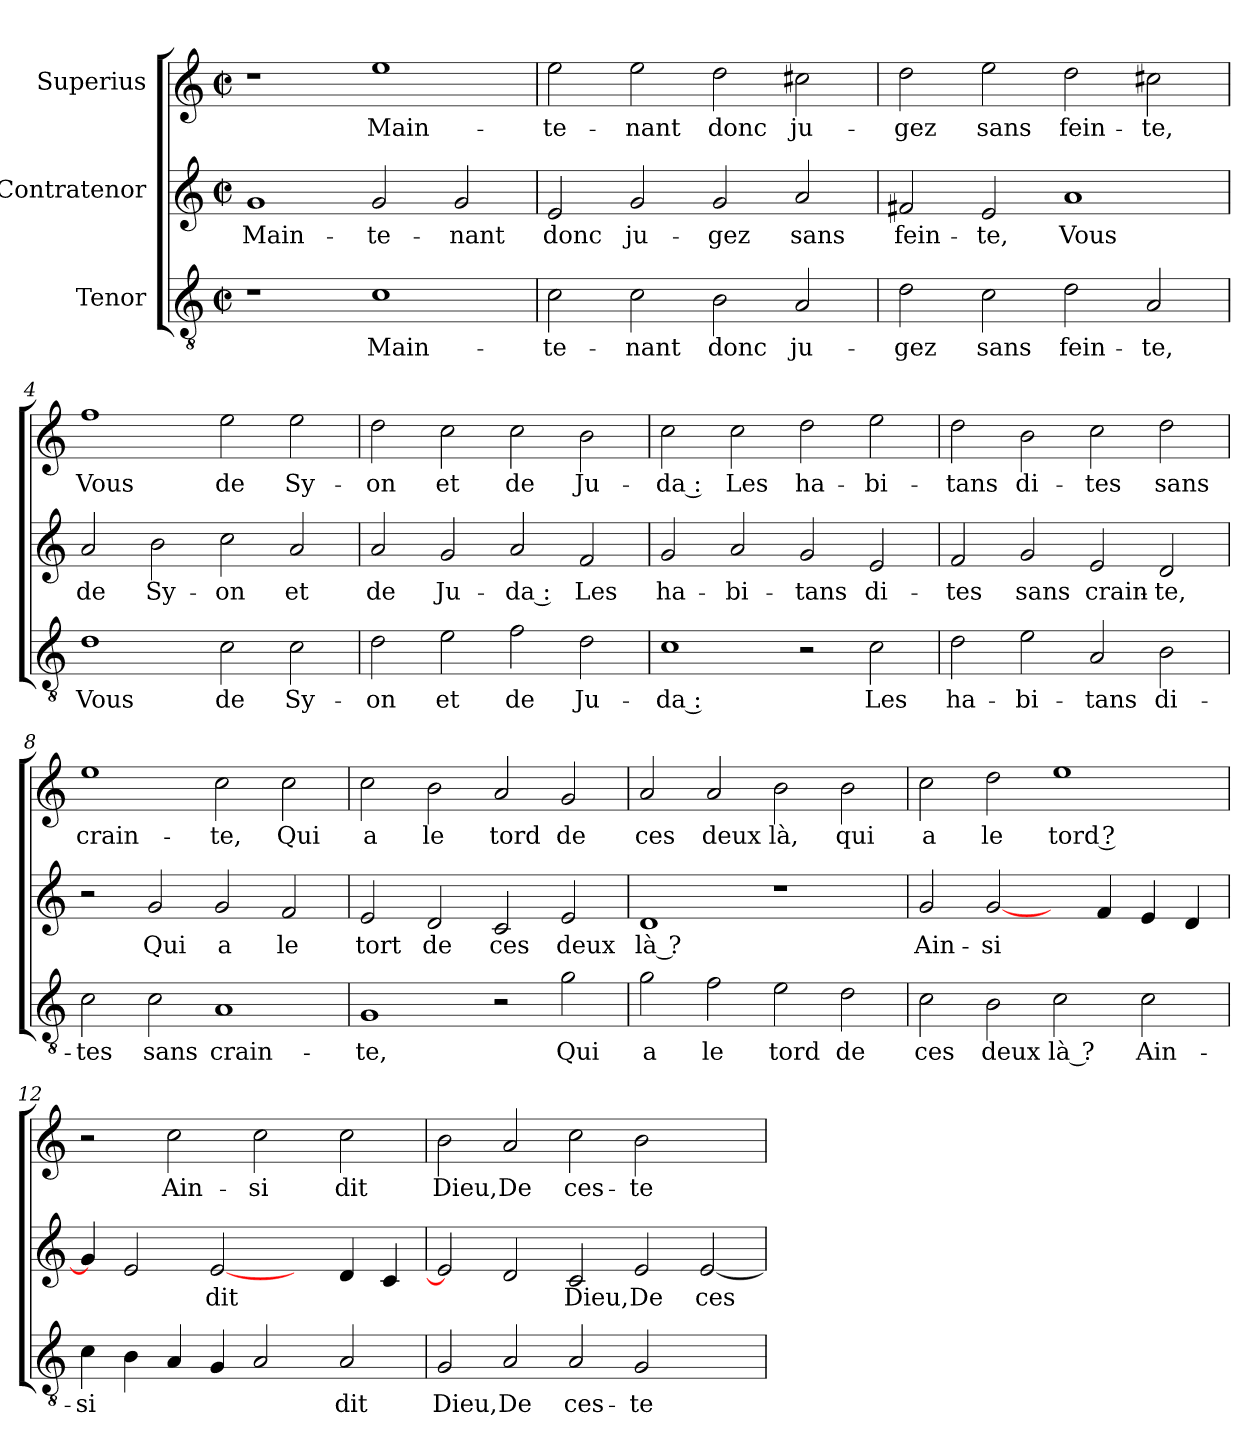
**kern	**text	**kern	**text	**kern	**text
*part3	*part3	*part2	*part2	*part1	*part1
*staff3	*staff3	*staff2	*staff2	*staff1	*staff1
*I"Tenor	*	*I"Contratenor	*	*I"Superius	*
*clefGv2	*	*clefG2	*	*clefG2	*
*k[]	*	*k[]	*	*k[]	*
*C:	*	*C:	*	*C:	*
*M2/2	*	*M2/2	*	*M2/2	*
*met(c|)	*	*met(c|)	*	*met(c|)	*
=1	=1	=1	=1	=1	=1
1r	.	1g/	Main-	1r	.
1c\	Main-	2g/	-te-	1ee\	Main-
.	.	2g/	-nant	.	.
=2	=2	=2	=2	=2	=2
2c\	-te-	2e/	donc	2ee\	-te-
2c\	-nant	2g/	ju-	2ee\	-nant
2B\	donc	2g/	-gez	2dd\	donc
2A/	ju-	2a/	sans	2cc#X\	ju-
=3	=3	=3	=3	=3	=3
2d\	-gez	2f#X/	fein-	2dd\	-gez
2c\	sans	2e/	-te,	2ee\	sans
2d\	fein-	1a/	Vous	2dd\	fein-
2A/	-te,	.	.	2cc#X\	-te,
=4	=4	=4	=4	=4	=4
1d\	Vous	2a/	de	1ff\	Vous
.	.	2b\	Sy-	.	.
2c\	de	2cc\	-on	2ee\	de
2c\	Sy-	2a/	et	2ee\	Sy-
!!LO:LB:g=z
=5	=5	=5	=5	=5	=5
2d\	-on	2a/	de	2dd\	-on
2e\	et	2g/	Ju-	2cc\	et
2f\	de	2a/	-da :	2cc\	de
2d\	Ju-	2f/	Les	2b\	Ju-
=6	=6	=6	=6	=6	=6
1c\	-da :	2g/	ha-	2cc\	-da :
.	.	2a/	-bi-	2cc\	Les
2r	.	2g/	-tans	2dd\	ha-
2c\	Les	2e/	di-	2ee\	-bi-
=7	=7	=7	=7	=7	=7
2d\	ha-	2f/	-tes	2dd\	-tans
2e\	-bi-	2g/	sans	2b\	di-
2A/	-tans	2e/	crain-	2cc\	-tes
2B\	di-	2d/	-te,	2dd\	sans
=8	=8	=8	=8	=8	=8
2c\	-tes	2r	.	1ee\	crain-
2c\	sans	2g/	Qui	.	.
1A/	crain-	2g/	a	2cc\	-te,
.	.	2f/	le	2cc\	Qui
=9	=9	=9	=9	=9	=9
1G/	-te,	2e/	tort	2cc\	a
.	.	2d/	de	2b\	le
2r	.	2c/	ces	2a/	tord
2g\	Qui	2e/	deux	2g/	de
!!LO:LB:g=z
=10	=10	=10	=10	=10	=10
2g\	a	1d/	là ?	2a/	ces
2f\	le	.	.	2a/	deux
2e\	tord	1r	.	2b\	là,
2d\	de	.	.	2b\	qui
=11	=11	=11	=11	=11	=11
2c\	ces	2g/	Ain-	2cc\	a
2B\	deux	[2g/	-si	2dd\	le
2c\	là ?	4ryy	.	1ee\	tord ?
.	.	4f/	.	.	.
2c\	Ain-	4e/	.	.	.
.	.	4d/	.	.	.
=12	=12	=12	=12	=12	=12
4c\	-si	4g/]	.	2r	.
4B\	.	2e/	.	.	.
4A/	.	.	.	2cc\	Ain-
4G/	.	[2e/	dit	.	.
2A/	.	.	.	2cc\	-si
.	.	4ryy	.	.	.
2A/	dit	4d/	.	2cc\	dit
.	.	4c/	.	.	.
=13	=13	=13	=13	=13	=13
2G/	Dieu,	2e/]	.	2b\	Dieu,
2A/	De	2d/	.	2a/	De
2A/	ces-	2c/	Dieu,	2cc\	ces-
2G/	-te	2e/	De	2b\	-te
2ryy	.	[2e/	ces-	2ryy	.
=	=	=	=	=	=
*-	*-	*-	*-	*-	*-
